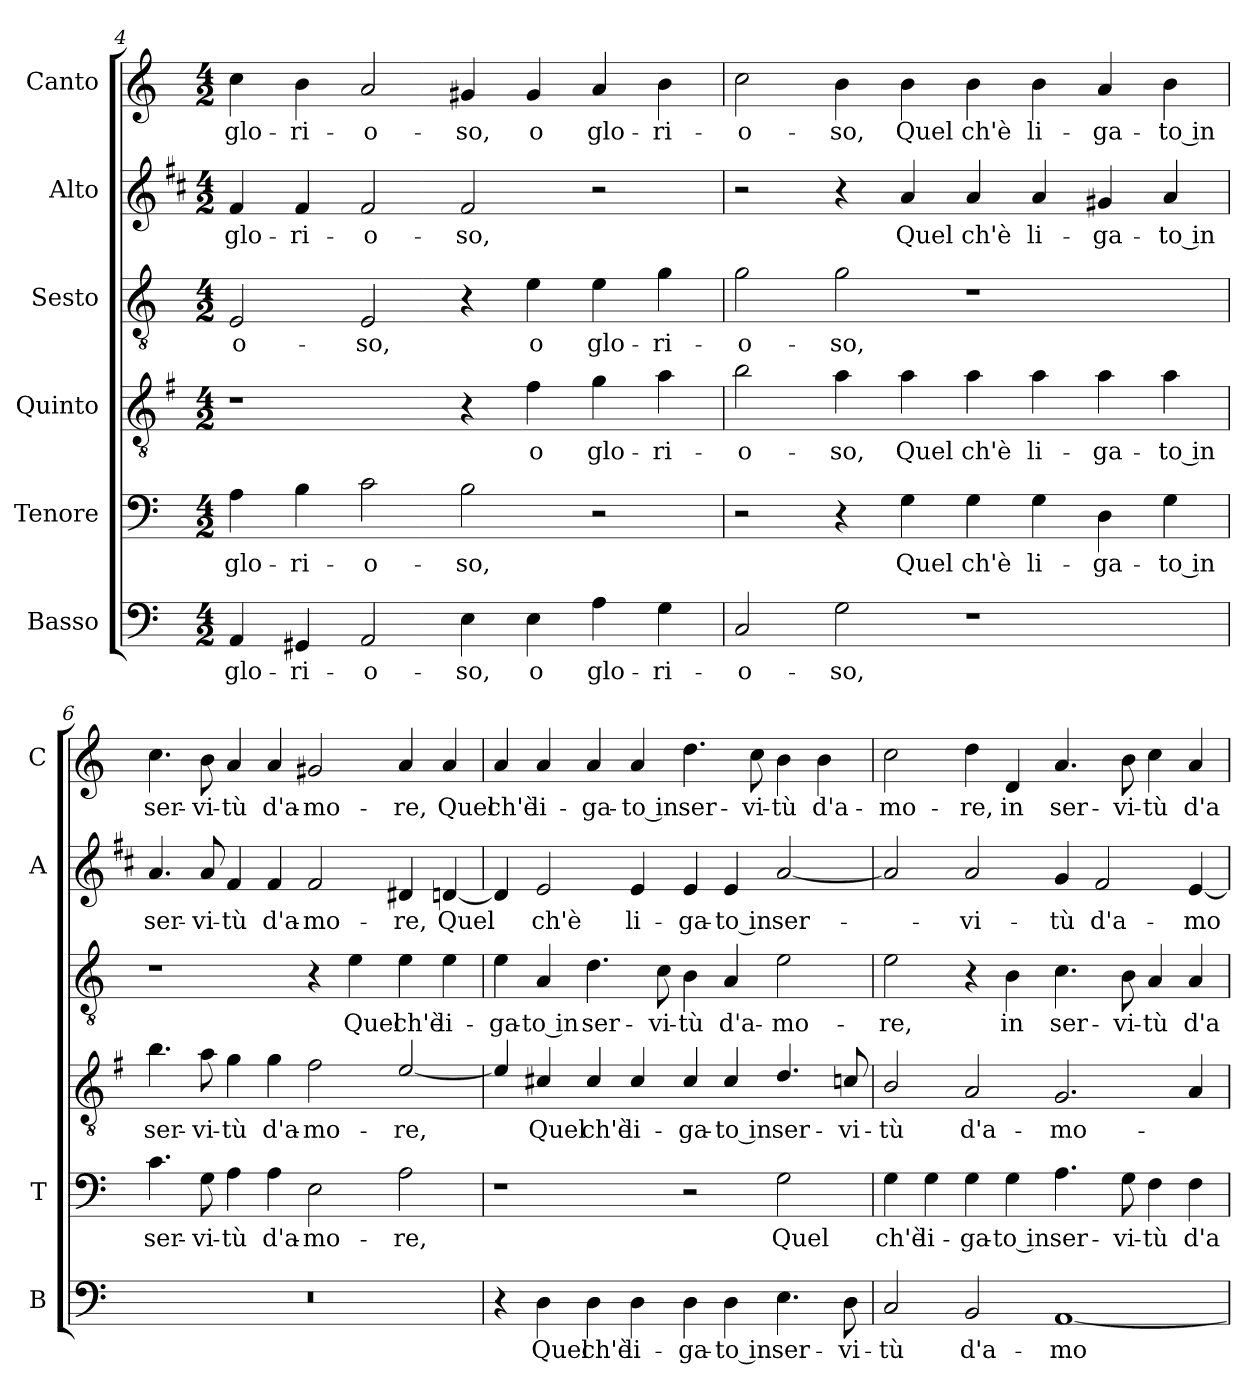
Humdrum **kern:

**kern	**text	**kern	**text	**kern	**text	**kern	**text	**kern	**text	**kern	**text
*part6	*part6	*part5	*part5	*part4	*part4	*part3	*part3	*part2	*part2	*part1	*part1
*staff6	*staff6	*staff5	*staff5	*staff4	*staff4	*staff3	*staff3	*staff2	*staff2	*staff1	*staff1
*I"Basso	*	*I"Tenore	*	*I"Quinto	*	*I"Sesto	*	*I"Alto	*	*I"Canto	*
*I'B	*	*I'T	*	*	*	*	*	*I'A	*	*I'C	*
*clefF4	*	*clefF4	*	*clefGv2	*	*clefGv2	*	*clefG2	*	*clefG2	*
*	*	*	*	*ITrd4c7	*	*	*	*ITrd1c2	*	*	*
*k[]	*	*k[]	*	*k[]	*	*k[]	*	*k[]	*	*k[]	*
*C:	*	*C:	*	*C:	*	*C:	*	*C:	*	*C:	*
*M4/2	*	*M4/2	*	*M4/2	*	*M4/2	*	*M4/2	*	*M4/2	*
=4	=4	=4	=4	=4	=4	=4	=4	=4	=4	=4	=4
!	!LO:LY:b	!	!LO:LY:b	!	!	!	!LO:LY:b	!	!LO:LY:b	!	!LO:LY:b
4AA/	glo-	4A\	glo-	1r	.	2E/	-o-	4e/	glo-	4cc\	glo-
!	!LO:LY:b	!	!LO:LY:b	!	!	!	!	!	!LO:LY:b	!	!LO:LY:b
4GG#X/	-ri-	4B\	-ri-	.	.	.	.	4e/	-ri-	4b\	-ri-
!	!LO:LY:b	!	!LO:LY:b	!	!	!	!LO:LY:b	!	!LO:LY:b	!	!LO:LY:b
2AA/	-o-	2c\	-o-	.	.	2E/	-so,	2e/	-o-	2a/	-o-
!	!LO:LY:b	!	!LO:LY:b	!	!	!	!	!	!LO:LY:b	!	!LO:LY:b
4E\	-so,	2B\	-so,	4r	.	4r	.	2e/	-so,	4g#X/	-so,
!	!LO:LY:b	!	!	!	!LO:LY:b	!	!LO:LY:b	!	!	!	!LO:LY:b
4E\	o	.	.	4B\	o	4e\	o	.	.	4g#/	o
!	!LO:LY:b	!	!	!	!LO:LY:b	!	!LO:LY:b	!	!	!	!LO:LY:b
4A\	glo-	2r	.	4c\	glo-	4e\	glo-	2r	.	4a/	glo-
!	!LO:LY:b	!	!	!	!LO:LY:b	!	!LO:LY:b	!	!	!	!LO:LY:b
4G\	-ri-	.	.	4d\	-ri-	4g\	-ri-	.	.	4b\	-ri-
!!LO:LB:g=z
=5	=5	=5	=5	=5	=5	=5	=5	=5	=5	=5	=5
!	!LO:LY:b	!	!	!	!LO:LY:b	!	!LO:LY:b	!	!	!	!LO:LY:b
2C/	-o-	2r	.	2e\	-o-	2g\	-o-	2r	.	2cc\	-o-
!	!LO:LY:b	!	!	!	!LO:LY:b	!	!LO:LY:b	!	!	!	!LO:LY:b
2G\	-so,	4r	.	4d\	-so,	2g\	-so,	4r	.	4b\	-so,
!	!	!	!LO:LY:b	!	!LO:LY:b	!	!	!	!LO:LY:b	!	!LO:LY:b
.	.	4G\	Quel	4d\	Quel	.	.	4g/	Quel	4b\	Quel
!	!	!	!LO:LY:b	!	!LO:LY:b	!	!	!	!LO:LY:b	!	!LO:LY:b
1r	.	4G\	ch'è	4d\	ch'è	1r	.	4g/	ch'è	4b\	ch'è
!	!	!	!LO:LY:b	!	!LO:LY:b	!	!	!	!LO:LY:b	!	!LO:LY:b
.	.	4G\	li-	4d\	li-	.	.	4g/	li-	4b\	li-
!	!	!	!LO:LY:b	!	!LO:LY:b	!	!	!	!LO:LY:b	!	!LO:LY:b
.	.	4D\	-ga-	4d\	-ga-	.	.	4f#X/	-ga-	4a/	-ga-
!	!	!	!LO:LY:b	!	!LO:LY:b	!	!	!	!LO:LY:b	!	!LO:LY:b
.	.	4G\	-to in	4d\	-to in	.	.	4g/	-to in	4b\	-to in
=6	=6	=6	=6	=6	=6	=6	=6	=6	=6	=6	=6
!	!	!	!LO:LY:b	!	!LO:LY:b	!	!	!	!LO:LY:b	!	!LO:LY:b
0r	.	4.c\	ser-	4.e\	ser-	1r	.	4.g/	ser-	4.cc\	ser-
!	!	!	!LO:LY:b	!	!LO:LY:b	!	!	!	!LO:LY:b	!	!LO:LY:b
.	.	8G\	-vi-	8d\	-vi-	.	.	8g/	-vi-	8b\	-vi-
!	!	!	!LO:LY:b	!	!LO:LY:b	!	!	!	!LO:LY:b	!	!LO:LY:b
.	.	4A\	-tù	4c\	-tù	.	.	4e/	-tù	4a/	-tù
!	!	!	!LO:LY:b	!	!LO:LY:b	!	!	!	!LO:LY:b	!	!LO:LY:b
.	.	4A\	d'a-	4c\	d'a-	.	.	4e/	d'a-	4a/	d'a-
!	!	!	!LO:LY:b	!	!LO:LY:b	!	!	!	!LO:LY:b	!	!LO:LY:b
.	.	2E\	-mo-	2B\	-mo-	4r	.	2e/	-mo-	2g#X/	-mo-
!	!	!	!	!	!	!	!LO:LY:b	!	!	!	!
.	.	.	.	.	.	4e\	Quel	.	.	.	.
!	!	!	!LO:LY:b	!	!LO:LY:b	!	!LO:LY:b	!	!LO:LY:b	!	!LO:LY:b
.	.	2A\	-re,	[2A/	-re,	4e\	ch'è	4c#X/	-re,	4a/	-re,
!	!	!	!	!	!	!	!LO:LY:b	!	!LO:LY:b	!	!LO:LY:b
.	.	.	.	.	.	4e\	li-	[4cn/	Quel	4a/	Quel
=7	=7	=7	=7	=7	=7	=7	=7	=7	=7	=7	=7
!	!	!	!	!	!	!	!LO:LY:b	!	!	!	!LO:LY:b
4r	.	1r	.	4A/]	.	4e\	-ga-	4c/]	.	4a/	ch'è
!	!LO:LY:b	!	!	!	!LO:LY:b	!	!LO:LY:b	!	!LO:LY:b	!	!LO:LY:b
4D\	Quel	.	.	4F#X/	Quel	4A/	-to in	2d/	ch'è	4a/	li-
!	!LO:LY:b	!	!	!	!LO:LY:b	!	!LO:LY:b	!	!	!	!LO:LY:b
4D\	ch'è	.	.	4F#/	ch'è	4.d\	ser-	.	.	4a/	-ga-
!	!LO:LY:b	!	!	!	!LO:LY:b	!	!	!	!LO:LY:b	!	!LO:LY:b
4D\	li-	.	.	4F#/	li-	.	.	4d/	li-	4a/	-to in
!	!	!	!	!	!	!	!LO:LY:b	!	!	!	!
.	.	.	.	.	.	8c\	-vi-	.	.	.	.
!	!LO:LY:b	!	!	!	!LO:LY:b	!	!LO:LY:b	!	!LO:LY:b	!	!LO:LY:b
4D\	-ga-	2r	.	4F#/	-ga-	4B\	-tù	4d/	-ga-	4.dd\	ser-
!	!LO:LY:b	!	!	!	!LO:LY:b	!	!LO:LY:b	!	!LO:LY:b	!	!
4D\	-to in	.	.	4F#/	-to in	4A/	d'a-	4d/	-to in	.	.
!	!	!	!	!	!	!	!	!	!	!	!LO:LY:b
.	.	.	.	.	.	.	.	.	.	8cc\	-vi-
!	!LO:LY:b	!	!LO:LY:b	!	!LO:LY:b	!	!LO:LY:b	!	!LO:LY:b	!	!LO:LY:b
4.E\	ser-	2G\	Quel	4.G/	ser-	2e\	-mo-	[2g/	ser-	4b\	-tù
!	!	!	!	!	!	!	!	!	!	!	!LO:LY:b
.	.	.	.	.	.	.	.	.	.	4b\	d'a-
!	!LO:LY:b	!	!	!	!LO:LY:b	!	!	!	!	!	!
8D\	-vi-	.	.	8Fn/	-vi-	.	.	.	.	.	.
=8	=8	=8	=8	=8	=8	=8	=8	=8	=8	=8	=8
!	!LO:LY:b	!	!LO:LY:b	!	!LO:LY:b	!	!LO:LY:b	!	!	!	!LO:LY:b
2C/	-tù	4G\	ch'è	2E/	-tù	2e\	-re,	2g/]	.	2cc\	-mo-
!	!	!	!LO:LY:b	!	!	!	!	!	!	!	!
.	.	4G\	li-	.	.	.	.	.	.	.	.
!	!LO:LY:b	!	!LO:LY:b	!	!LO:LY:b	!	!	!	!LO:LY:b	!	!LO:LY:b
2BB/	d'a-	4G\	-ga-	2D/	d'a-	4r	.	2g/	-vi-	4dd\	-re,
!	!	!	!LO:LY:b	!	!	!	!LO:LY:b	!	!	!	!LO:LY:b
.	.	4G\	-to in	.	.	4B\	in	.	.	4d/	in
!	!LO:LY:b	!	!LO:LY:b	!	!LO:LY:b	!	!LO:LY:b	!	!LO:LY:b	!	!LO:LY:b
[1AA	-mo-	4.A\	ser-	2.C/	-mo-	4.c\	ser-	4f/	-tù	4.a/	ser-
!	!	!	!	!	!	!	!	!	!LO:LY:b	!	!
.	.	.	.	.	.	.	.	2e/	d'a-	.	.
!	!	!	!LO:LY:b	!	!	!	!LO:LY:b	!	!	!	!LO:LY:b
.	.	8G\	-vi-	.	.	8B\	-vi-	.	.	8b\	-vi-
!	!	!	!LO:LY:b	!	!	!	!LO:LY:b	!	!	!	!LO:LY:b
.	.	4F\	-tù	.	.	4A/	-tù	.	.	4cc\	-tù
!	!	!	!LO:LY:b	!	!	!	!LO:LY:b	!	!LO:LY:b	!	!LO:LY:b
.	.	4F\	d'a-	4D/	.	4A/	d'a-	[4d/	-mo-	4a/	d'a-
=	=	=	=	=	=	=	=	=	=	=	=
*-	*-	*-	*-	*-	*-	*-	*-	*-	*-	*-	*-
